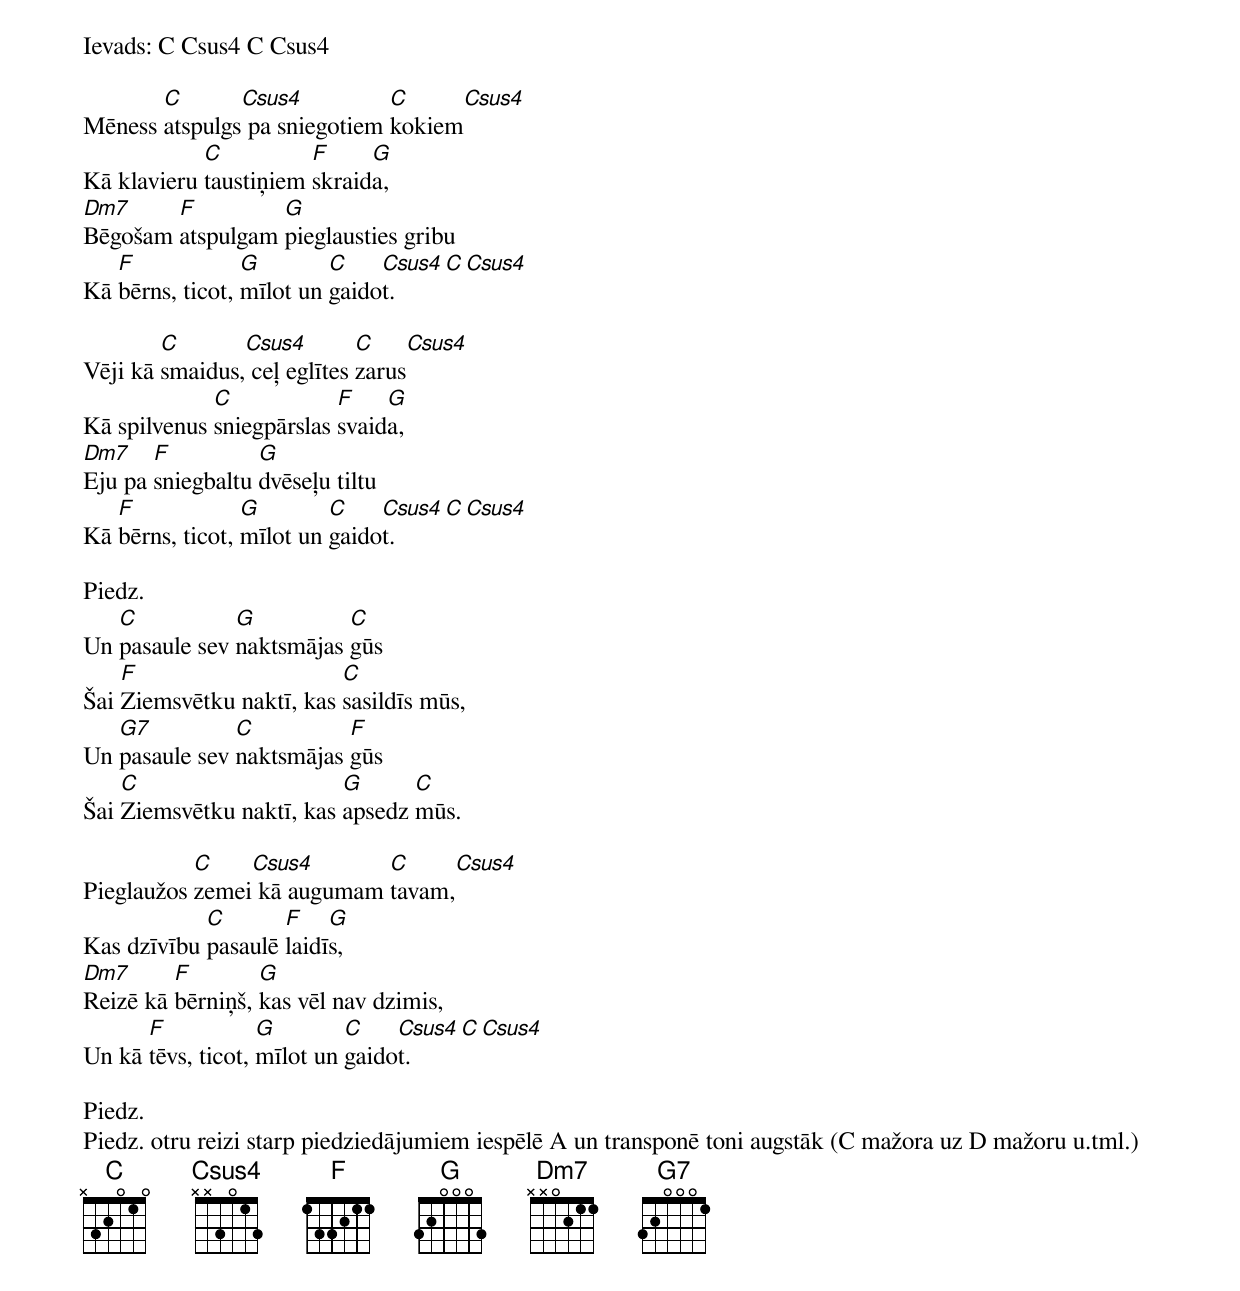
Ievads: C Csus4 C Csus4

       C       Csus4          C        Csus4
Mēness atspulgs pa sniegotiem kokiem
            C          F     G
Kā klavieru taustiņiem skraida,
Dm7     F         G
Bēgošam atspulgam pieglausties gribu
   F             G        C    Csus4    C     Csus4
Kā bērns, ticot, mīlot un gaidot.

        C       Csus4        C        Csus4
Vēji kā smaidus, ceļ eglītes zarus
             C            F    G
Kā spilvenus sniegpārslas svaida,
Dm7    F          G
Eju pa sniegbaltu dvēseļu tiltu
   F             G        C    Csus4    C     Csus4
Kā bērns, ticot, mīlot un gaidot.

Piedz.
   C           G          C
Un pasaule sev naktsmājas gūs
    F                     C
Šai Ziemsvētku naktī, kas sasildīs mūs,
   G7          C          F
Un pasaule sev naktsmājas gūs
    C                     G      C
Šai Ziemsvētku naktī, kas apsedz mūs.

           C    Csus4       C      Csus4
Pieglaužos zemei kā augumam tavam,
            C       F    G
Kas dzīvību pasaulē laidīs,
Dm7      F        G
Reizē kā bērniņš, kas vēl nav dzimis,
      F            G        C    Csus4    C     Csus4
Un kā tēvs, ticot, mīlot un gaidot.

Piedz.
Piedz. otru reizi starp piedziedājumiem iespēlē A un transponē toni augstāk (C mažora uz D mažoru u.tml.)
